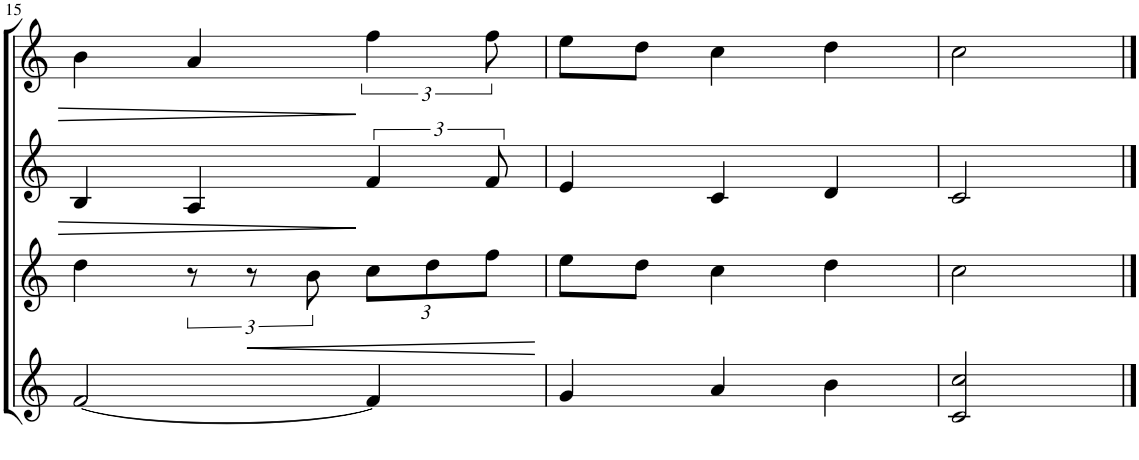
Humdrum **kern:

**kern	**kern	**dynam	**kern	**kern
*part4	*part3	*part3	*part2	*part1
*staff4	*staff3	*staff3	*staff2	*staff1
*I"Голос	*I"Голос	*	*I"Голос	*I"Голос
!!LO:PB:g=z
*clefG2	*clefG2	*	*clefG2	*clefG2
*k[]	*k[]	*	*k[]	*k[]
*M3/4	*M3/4	*	*M3/4	*M3/4
=15	=15	=15	=15	=15
[2f/	4dd\	.	4B/	4b\
.	12r	.	4A/	4a/
!	!	!LO:HP:b	!	!
.	12r	<	.	.
.	12b\	.	.	.
*	*Xbrackettup	*	*	*
4f/]	12cc\L	.	6f/	6ff\
.	12dd\	.	.	.
.	12ff\J	.	12f/	12ff\
.	.	[	.	.
=16	=16	=16	=16	=16
4g/	8ee\L	.	4e/	8ee\L
.	8dd\J	.	.	8dd\J
4a/	4cc\	.	4c/	4cc\
4b\	4dd\	.	4d/	4dd\
=17	=17	=17	=17	=17
2c/ 2cc/	2cc\	.	2c/	2cc\
==	==	==	==	==
*-	*-	*-	*-	*-
